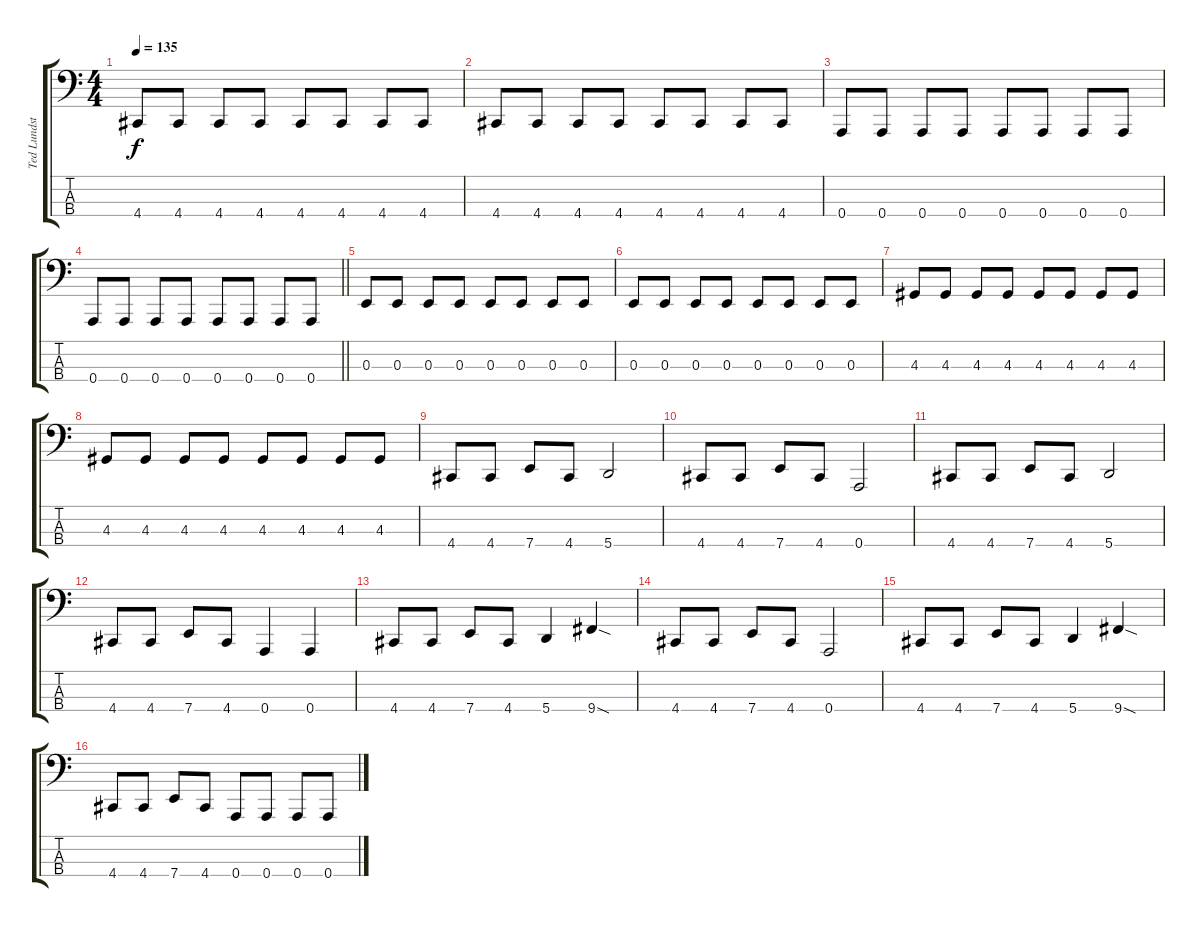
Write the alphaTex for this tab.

\track ("Ted Lundstrem" "Ted Lundst") {instrument electricbasspick}
\staff {score tabs}
\tuning (D2 A1 E1 A0) {hide}
\ts (4 4)
\tempo 135
\clef f4
\ks c
4.4.8{dy f} 4.4.8 4.4.8 4.4.8 4.4.8 4.4.8 4.4.8 4.4.8 |
4.4.8 4.4.8 4.4.8 4.4.8 4.4.8 4.4.8 4.4.8 4.4.8 |
0.4.8 0.4.8 0.4.8 0.4.8 0.4.8 0.4.8 0.4.8 0.4.8 |
\barLineRight lightlight
0.4.8 0.4.8 0.4.8 0.4.8 0.4.8 0.4.8 0.4.8 0.4.8 |
0.3.8 0.3.8 0.3.8 0.3.8 0.3.8 0.3.8 0.3.8 0.3.8 |
0.3.8 0.3.8 0.3.8 0.3.8 0.3.8 0.3.8 0.3.8 0.3.8 |
4.3.8 4.3.8 4.3.8 4.3.8 4.3.8 4.3.8 4.3.8 4.3.8 |
4.3.8 4.3.8 4.3.8 4.3.8 4.3.8 4.3.8 4.3.8 4.3.8 |
4.4.8 4.4.8 7.4.8 4.4.8 5.4.2 |
4.4.8 4.4.8 7.4.8 4.4.8 0.4.2 |
4.4.8 4.4.8 7.4.8 4.4.8 5.4.2 |
4.4.8 4.4.8 7.4.8 4.4.8 0.4.4 0.4.4 |
4.4.8 4.4.8 7.4.8 4.4.8 5.4.4 9.4{sod}.4 |
4.4.8 4.4.8 7.4.8 4.4.8 0.4.2 |
4.4.8 4.4.8 7.4.8 4.4.8 5.4.4 9.4{sod}.4 |
4.4.8 4.4.8 7.4.8 4.4.8 0.4.8 0.4.8 0.4.8 0.4.8
